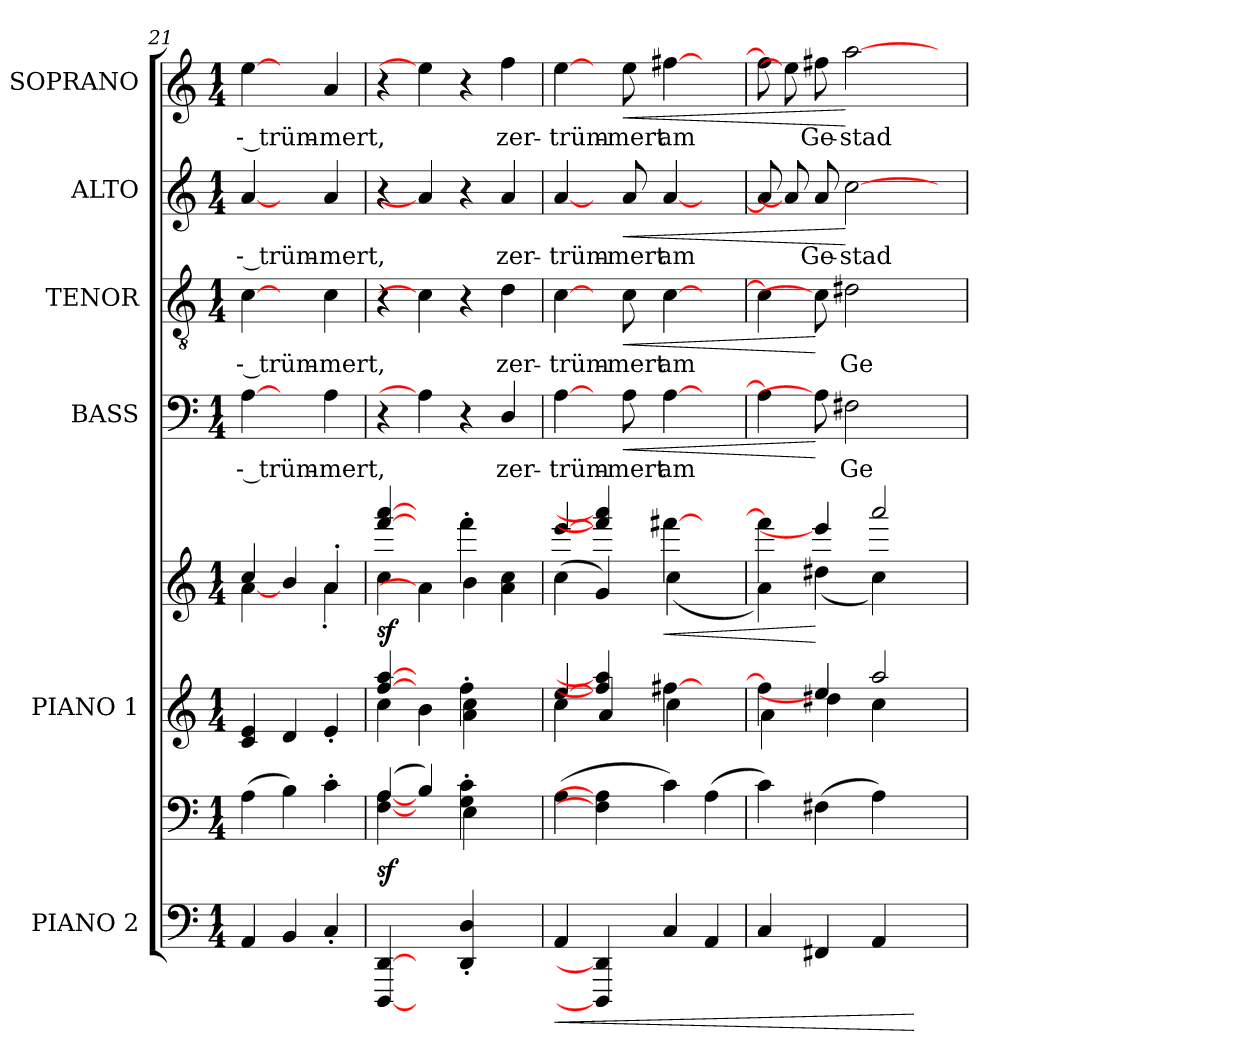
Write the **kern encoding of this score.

**kern	**kern	**dynam	**kern	**kern	**dynam	**kern	**text	**dynam	**kern	**text	**dynam	**kern	**text	**dynam	**kern	**text	**dynam
*part6	*part6	*part6	*part5	*part5	*part5	*part4	*part4	*part4	*part3	*part3	*part3	*part2	*part2	*part2	*part1	*part1	*part1
*staff8	*staff7	*staff7/8	*staff6	*staff5	*staff5/6	*staff4	*staff4	*staff4	*staff3	*staff3	*staff3	*staff2	*staff2	*staff2	*staff1	*staff1	*staff1
*I"PIANO 2	*	*	*I"PIANO 1	*	*	*I"BASS	*	*	*I"TENOR	*	*	*I"ALTO	*	*	*I"SOPRANO	*	*
*I'Pno.	*	*	*I'Pno.	*	*	*I'B.	*	*	*I'T.	*	*	*I'A.	*	*	*I'S.	*	*
!!LO:PB:g=z
*clefF4	*clefF4	*	*clefG2	*clefG2	*	*clefF4	*	*	*clefGv2	*	*	*clefG2	*	*	*clefG2	*	*
*	*	*	*	*	*	*	*	*	*ITrd7c12	*	*	*	*	*	*	*	*
*k[]	*k[]	*	*k[]	*k[]	*	*k[]	*	*	*k[]	*	*	*k[]	*	*	*k[]	*	*
*C:	*C:	*	*C:	*C:	*	*C:	*	*	*C:	*	*	*C:	*	*	*C:	*	*
*M1/4	*M1/4	*	*M1/4	*M1/4	*	*M1/4	*	*	*M1/4	*	*	*M1/4	*	*	*M1/4	*	*
=21	=21	=21	=21	=21	=21	=21	=21	=21	=21	=21	=21	=21	=21	=21	=21	=21	=21
*	*	*	*	*^	*	*	*	*	*	*	*	*	*	*	*	*	*
!	!	!	!	!	!	!	!	!LO:LY:b:color=#000000	!	!	!	!	!	!	!	!	!	!
!	!	!	!	!	!	!	!	!	!	!	!LO:LY:b:color=#000000	!	!	!	!	!	!	!
!	!	!	!	!	!	!	!	!	!	!	!	!	!	!LO:LY:b:color=#000000	!	!	!	!
!	!	!	!	!	!	!	!	!	!	!	!	!	!	!	!	!	!LO:LY:b:color=#000000	!
4AAi/	(4Ai\	.	4ci/ 4ei	4cci/	[4ai\	.	[4Ai\	-- trüm-	.	[4Ci\	-- trüm-	.	[4ai/	-- trüm-	.	[4eei\	-- trüm-	.
4BBi/	4Bi\)	.	4di/	4bi/	4ryy	.	4ryy	.	.	4ryy	.	.	4ryy	.	.	4ryy	.	.
!	!	!	!	!	!	!	!	!LO:LY:b:color=#000000	!	!	!	!	!	!	!	!	!	!
!	!	!	!	!	!	!	!	!	!	!	!LO:LY:b:color=#000000	!	!	!	!	!	!	!
!	!	!	!	!	!	!	!	!	!	!	!	!	!	!LO:LY:b:color=#000000	!	!	!	!
!	!	!	!	!	!	!	!	!	!	!	!	!	!	!	!	!	!LO:LY:b:color=#000000	!
4C'i/	4c'i\	.	4e'i/	4a'i/	4a'i\	.	4Ai\	-mert,	.	4Ci\	-mert,	.	4ai/	-mert,	.	4ai/	-mert,	.
=22	=22	=22	=22	=22	=22	=22	=22	=22	=22	=22	=22	=22	=22	=22	=22	=22	=22	=22
*	*^	*	*^	*	*	*	*	*	*	*	*	*	*	*	*	*	*	*
[4DDDi/ [4DDi	(4Ai/	[4Fi\ [4Ai	sf	[4ffi/ [4aai	4cci\	[4fffi/ [4aaai	4cci\	sf	4r	.	.	4r	.	.	4r	.	.	4r	.	.
4ryy	4Bi/)	4ryy	.	4ryy	4bi\	4ryy	4ai\]	.	4Ai\]	.	.	4Ci\]	.	.	4ai/]	.	.	4eei\]	.	.
4DDi/' 4Di'	4Gi\' 4ci'	4Ei\	.	4ff'i\	4ai\ 4cci	4fff'i\	4bi\	.	4r	.	.	4r	.	.	4r	.	.	4r	.	.
!	!	!	!	!	!	!	!	!	!	!LO:LY:b:color=#000000	!	!	!	!	!	!	!	!	!	!
!	!	!	!	!	!	!	!	!	!	!	!	!	!LO:LY:b:color=#000000	!	!	!	!	!	!	!
!	!	!	!	!	!	!	!	!	!	!	!	!	!	!	!	!LO:LY:b:color=#000000	!	!	!	!
!	!	!	!	!	!	!	!	!	!	!	!	!	!	!	!	!	!	!	!LO:LY:b:color=#000000	!
4ryy	4ryy	4ryy	.	4ryy	4ryy	4ryy	4ai\ 4cci	.	4Di/	zer-	.	4Di\	zer-	.	4ai/	zer-	.	4ffi\	zer-	.
=23	=23	=23	=23	=23	=23	=23	=23	=23	=23	=23	=23	=23	=23	=23	=23	=23	=23	=23	=23	=23
!	!	!	!LO:HP:b=2	!	!	!	!	!	!	!	!	!	!	!	!	!	!	!	!	!
*	*v	*v	*	*	*	*	*	*	*	*	*	*	*	*	*	*	*	*	*	*
*	*^	*	*	*	*	*	*	*	*	*	*	*	*	*	*	*	*	*	*
!	!	!	!	!	!	!	!	!	!	!LO:LY:b:color=#000000	!	!	!	!	!	!	!	!	!	!
*	*v	*v	*	*	*	*	*	*	*	*	*	*	*	*	*	*	*	*	*	*
*	*^	*	*	*	*	*	*	*	*	*	*	*	*	*	*	*	*	*	*
!	!	!	!	!	!	!	!	!	!	!	!	!	!LO:LY:b:color=#000000	!	!	!	!	!	!	!
*	*v	*v	*	*	*	*	*	*	*	*	*	*	*	*	*	*	*	*	*	*
*	*^	*	*	*	*	*	*	*	*	*	*	*	*	*	*	*	*	*	*
!	!	!	!	!	!	!	!	!	!	!	!	!	!	!	!	!LO:LY:b:color=#000000	!	!	!	!
*	*v	*v	*	*	*	*	*	*	*	*	*	*	*	*	*	*	*	*	*	*
*	*^	*	*	*	*	*	*	*	*	*	*	*	*	*	*	*	*	*	*
!	!	!	!	!	!	!	!	!	!	!	!	!	!	!	!	!	!	!	!LO:LY:b:color=#000000	!
*	*v	*v	*	*	*	*	*	*	*	*	*	*	*	*	*	*	*	*	*	*
4AAi/	(4Ai\	<	[4eei/	4cci\	[4eeei/	(4cci\	.	[4Ai\	-trüm-	.	[4Ci\	-trüm-	.	[4ai/	-trüm-	.	[4eei\	-trüm-	.
4DDDi/] 4DDi]	4Fi\] 4Ai]	.	4ffi/] 4aai]	4ai/	4fffi/] 4aaai]	4gi/)	.	8ryy	.	.	8ryy	.	.	8ryy	.	.	8ryy	.	.
!	!	!	!	!	!	!	!	!	!LO:LY:b:color=#000000	!LO:HP:b	!	!	!	!	!	!	!	!	!
!	!	!	!	!	!	!	!	!	!	!	!	!LO:LY:b:color=#000000	!LO:HP:b	!	!	!	!	!	!
!	!	!	!	!	!	!	!	!	!	!	!	!	!	!	!LO:LY:b:color=#000000	!LO:HP:b	!	!	!
!	!	!	!	!	!	!	!	!	!	!	!	!	!	!	!	!	!	!LO:LY:b:color=#000000	!LO:HP:b
.	.	.	.	.	.	.	.	8Ai\	-mert	<	8Ci\	-mert	<	8ai/	-mert	<	8eei\	-mert	<
!	!	!	!	!	!	!	!LO:HP:b	!	!	!	!	!	!	!	!	!	!	!	!
!	!	!	!	!	!	!	!	!	!LO:LY:b:color=#000000	!	!	!	!	!	!	!	!	!	!
!	!	!	!	!	!	!	!	!	!	!	!	!LO:LY:b:color=#000000	!	!	!	!	!	!	!
!	!	!	!	!	!	!	!	!	!	!	!	!	!	!	!LO:LY:b:color=#000000	!	!	!	!
!	!	!	!	!	!	!	!	!	!	!	!	!	!	!	!	!	!	!LO:LY:b:color=#000000	!
4Ci/	4ci\)	.	[4ff#Xi\	4cci\	[4fff#Xi\	(4cci\	<	[4Ai\	am	.	[4Ci\	am	.	[4ai/	am	.	[4ff#Xi\	am	.
4AAi/	(4Ai\	.	4ryy	4ryy	4ryy	4ryy	.	4ryy	.	.	4ryy	.	.	4ryy	.	.	4ryy	.	.
=24	=24	=24	=24	=24	=24	=24	=24	=24	=24	=24	=24	=24	=24	=24	=24	=24	=24	=24	=24
4Ci/	4ci\)	.	4ff#i\]	4ai\	4fff#i\]	4ai\)	.	4Ai\]	.	.	4Ci\]	.	.	8ai/]	.	.	8ff#i\]	.	.
.	.	.	.	.	.	.	.	.	.	.	.	.	.	8ai/]	.	.	8eei\]	.	.
!	!	!	!	!	!	!	!	!	!	!	!	!	!	!	!LO:LY:b:color=#000000	!	!	!	!
!	!	!	!	!	!	!	!	!	!	!	!	!	!	!	!	!	!	!LO:LY:b:color=#000000	!
4FF#Xi/	(4F#Xi\	.	4eei/]	4dd#Xi\	4eeei/]	(4dd#Xi\	[	8Ai\]	.	[	8Ci\]	.	[	8ai/	Ge-	.	8ff#Xi\	Ge-	.
!	!	!	!	!	!	!	!	!	!LO:LY:b:color=#000000	!	!	!	!	!	!	!	!	!	!
!	!	!	!	!	!	!	!	!	!	!	!	!LO:LY:b:color=#000000	!	!	!	!	!	!	!
!	!	!	!	!	!	!	!	!	!	!	!	!	!	!	!LO:LY:b:color=#000000	!	!	!	!
!	!	!	!	!	!	!	!	!	!	!	!	!	!	!	!	!	!	!LO:LY:b:color=#000000	!
.	.	.	.	.	.	.	.	2F#Xi\	Ge-	.	2D#Xi\	Ge-	.	[2cci\	-stad	[	[2aai\	-stad	[
4AAi/	4Ai\)	.	2aai/	4cci\	2aaai/	4cci\)	.	.	.	.	.	.	.	.	.	.	.	.	.
4ryy	4ryy	[	.	4ryy	.	4ryy	.	.	.	.	.	.	.	.	.	.	.	.	.
.	.	.	.	.	.	.	.	8ryy	.	.	8ryy	.	.	8ryy	.	.	8ryy	.	.
*	*	*	*v	*v	*	*	*	*	*	*	*	*	*	*	*	*	*	*	*
*	*	*	*	*v	*v	*	*	*	*	*	*	*	*	*	*	*	*	*
=	=	=	=	=	=	=	=	=	=	=	=	=	=	=	=	=	=
*-	*-	*-	*-	*-	*-	*-	*-	*-	*-	*-	*-	*-	*-	*-	*-	*-	*-
